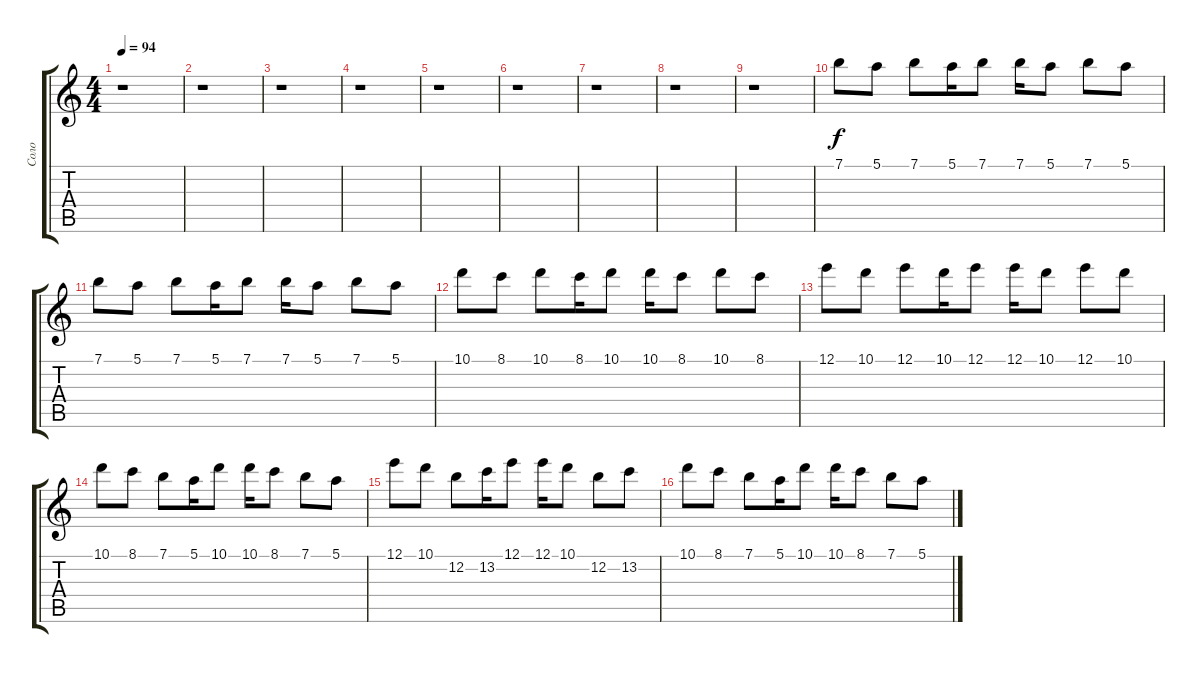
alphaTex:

\track ("Соло" "Соло") {instrument distortionguitar}
\staff {score tabs}
\tuning (E4 B3 G3 D3 A2 E2) {hide}
\ts (4 4)
\tempo 94
\clef g2
\ks c
r.1{dy f} |
r.1 |
r.1 |
r.1 |
r.1 |
r.1 |
r.1 |
r.1 |
r.1 |
7.1.8 5.1.8 7.1.8 5.1.16 7.1.8 7.1.16 5.1.8 7.1.8 5.1.8 |
7.1.8 5.1.8 7.1.8 5.1.16 7.1.8 7.1.16 5.1.8 7.1.8 5.1.8 |
10.1.8 8.1.8 10.1.8 8.1.16 10.1.8 10.1.16 8.1.8 10.1.8 8.1.8 |
12.1.8 10.1.8 12.1.8 10.1.16 12.1.8 12.1.16 10.1.8 12.1.8 10.1.8 |
10.1.8 8.1.8 7.1.8 5.1.16 10.1.8 10.1.16 8.1.8 7.1.8 5.1.8 |
12.1.8 10.1.8 12.2.8 13.2.16 12.1.8 12.1.16 10.1.8 12.2.8 13.2.8 |
10.1.8 8.1.8 7.1.8 5.1.16 10.1.8 10.1.16 8.1.8 7.1.8 5.1.8
